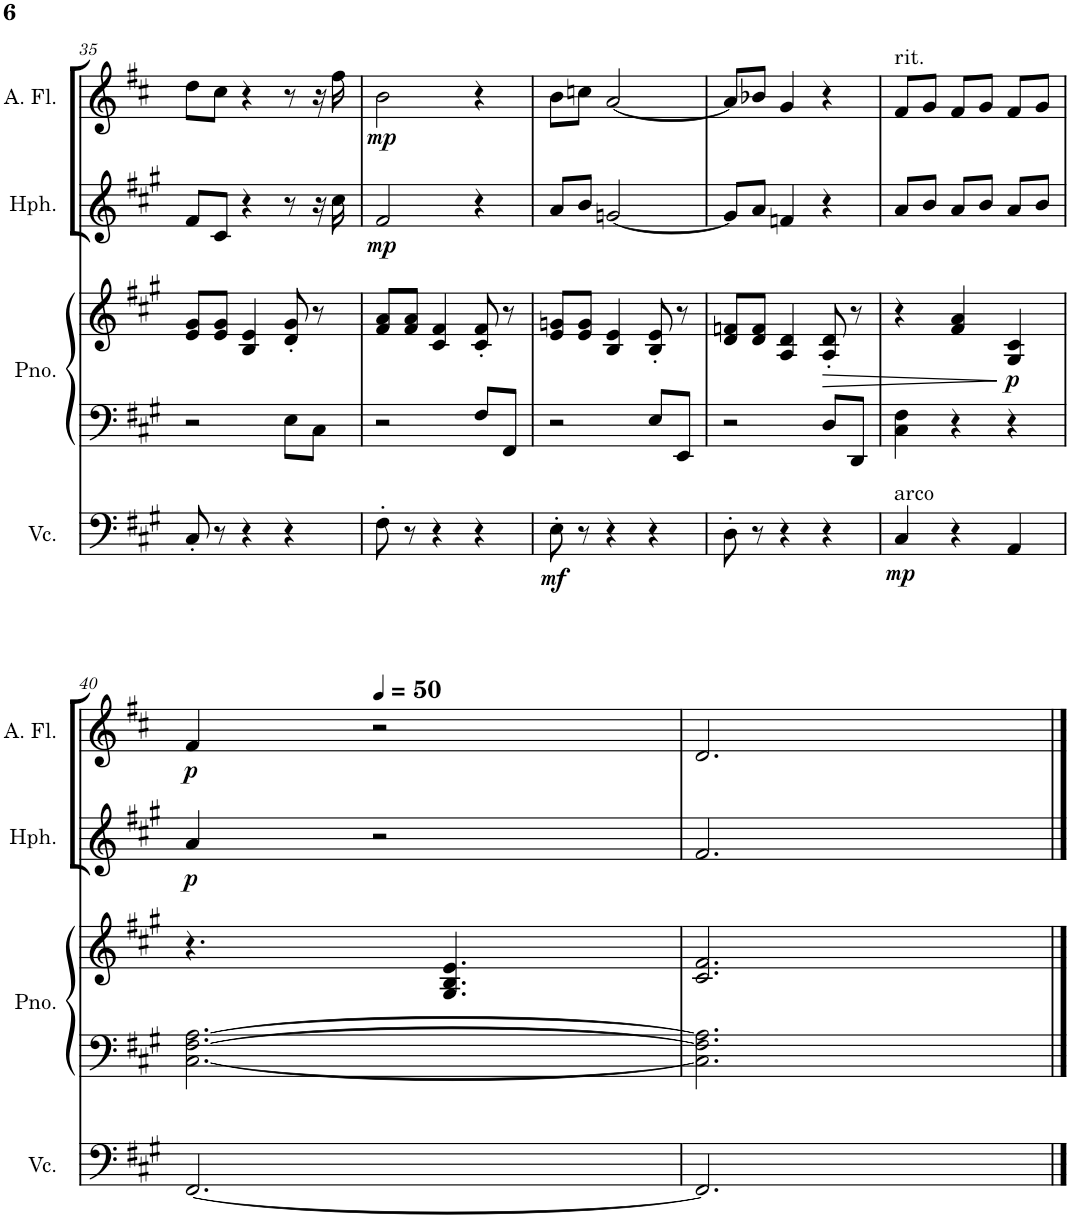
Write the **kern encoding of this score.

**kern	**dynam	**kern	**kern	**dynam	**kern	**dynam	**kern	**dynam
*part4	*part4	*part3	*part3	*part3	*part2	*part2	*part1	*part1
*staff5	*staff5	*staff4	*staff3	*staff3/4	*staff2	*staff2	*staff1	*staff1
*I"Violoncello	*	*I"Grand Piano	*	*	*I"Heckelphone	*	*I"Alto Flute	*
*I'Vc.	*	*I'Pno.	*	*	*I'Hph.	*	*I'A. Fl.	*
!!LO:PB:g=z
*clefF4	*	*clefF4	*clefG2	*	*clefG2	*	*clefG2	*
*	*	*	*	*	*Trd7c12	*	*Trd3c5	*
*k[f#c#g#]	*	*k[f#c#g#]	*k[f#c#g#]	*	*k[f#c#g#]	*	*k[f#c#]	*
*M3/4	*	*M3/4	*M3/4	*	*M3/4	*	*M3/4	*
=35	=35	=35	=35	=35	=35	=35	=35	=35
8C#'/	.	2r	8e/ 8g#/L	.	8f#/L	.	8dd\L	.
8r	.	.	8e/ 8g#/J	.	8c#/J	.	8cc#\J	.
4r	.	.	4B/ 4e/	.	4r	.	4r	.
4r	.	8E\L	8d/' 8g#/'	.	8r	.	8r	.
.	.	8C#\J	8r	.	16r	.	16r	.
.	.	.	.	.	16cc#\	.	16ff#\	.
=36	=36	=36	=36	=36	=36	=36	=36	=36
!	!	!	!	!	!	!LO:DY:b	!	!LO:DY:b
8F#'\	.	2r	8f#/ 8a/L	.	2f#/	mp	2b\	mp
8r	.	.	8f#/ 8a/J	.	.	.	.	.
4r	.	.	4c#/ 4f#/	.	.	.	.	.
4r	.	8F#/L	8c#/' 8f#/'	.	4r	.	4r	.
.	.	8FF#/J	8r	.	.	.	.	.
=37	=37	=37	=37	=37	=37	=37	=37	=37
!	!LO:DY:b	!	!	!	!	!	!	!
8E'\	mf	2r	8e/ 8gn/L	.	8a/L	.	8b\L	.
8r	.	.	8e/ 8g/J	.	8b/J	.	8ccn\J	.
4r	.	.	4B/ 4e/	.	[2gn/	.	[2a/	.
4r	.	8E/L	8B/' 8e/'	.	.	.	.	.
.	.	8EE/J	8r	.	.	.	.	.
=38	=38	=38	=38	=38	=38	=38	=38	=38
8D'\	.	2r	8d/ 8fn/L	.	8g/L]	.	8a/L]	.
8r	.	.	8d/ 8f/J	.	8a/J	.	8b-X/J	.
4r	.	.	4A/ 4d/	.	4fn/	.	4g/	.
!	!	!	!	!LO:HP:b	!	!	!	!
4r	.	8D/L	8A/' 8d/'	>	4r	.	4r	.
.	.	8DD/J	8r	.	.	.	.	.
=39	=39	=39	=39	=39	=39	=39	=39	=39
!	!	!	!	!	!	!	!LO:TX:a:t=rit.	!
!LO:TX:a:t=arco	!	!	!	!	!	!	!	!
!	!LO:DY:b	!	!	!	!	!	!	!
4C#/	mp	4C#\ 4F#\	4r	.	8a/L	.	8f#/L	.
.	.	.	.	.	8b/J	.	8g/J	.
4r	.	4r	4f#/ 4a/	.	8a/L	.	8f#/L	.
.	.	.	.	.	8b/J	.	8g/J	.
!	!	!	!	!LO:DY:n=1:b	!	!	!	!
4AA/	.	4r	4G#/ 4c#/	] p	8a/L	.	8f#/L	.
.	.	.	.	.	8b/J	.	8g/J	.
!!LO:LB:g=z
=40	=40	=40	=40	=40	=40	=40	=40	=40
!	!	!	!	!	!	!LO:DY:b	!	!LO:DY:b
[2.FF#/	.	[2.C#\ [2.F#\ [2.A\	4.r	.	4a/	p	4f#/	p
*	*	*	*	*	*	*	*MM50	*
.	.	.	.	.	2r	.	2r	.
.	.	.	4.G#/ 4.B/ 4.e/	.	.	.	.	.
=41	=41	=41	=41	=41	=41	=41	=41	=41
2.FF#/]	.	2.C#\] 2.F#\] 2.A\]	2.c#/ 2.f#/	.	2.f#/	.	2.d/	.
==	==	==	==	==	==	==	==	==
*-	*-	*-	*-	*-	*-	*-	*-	*-
